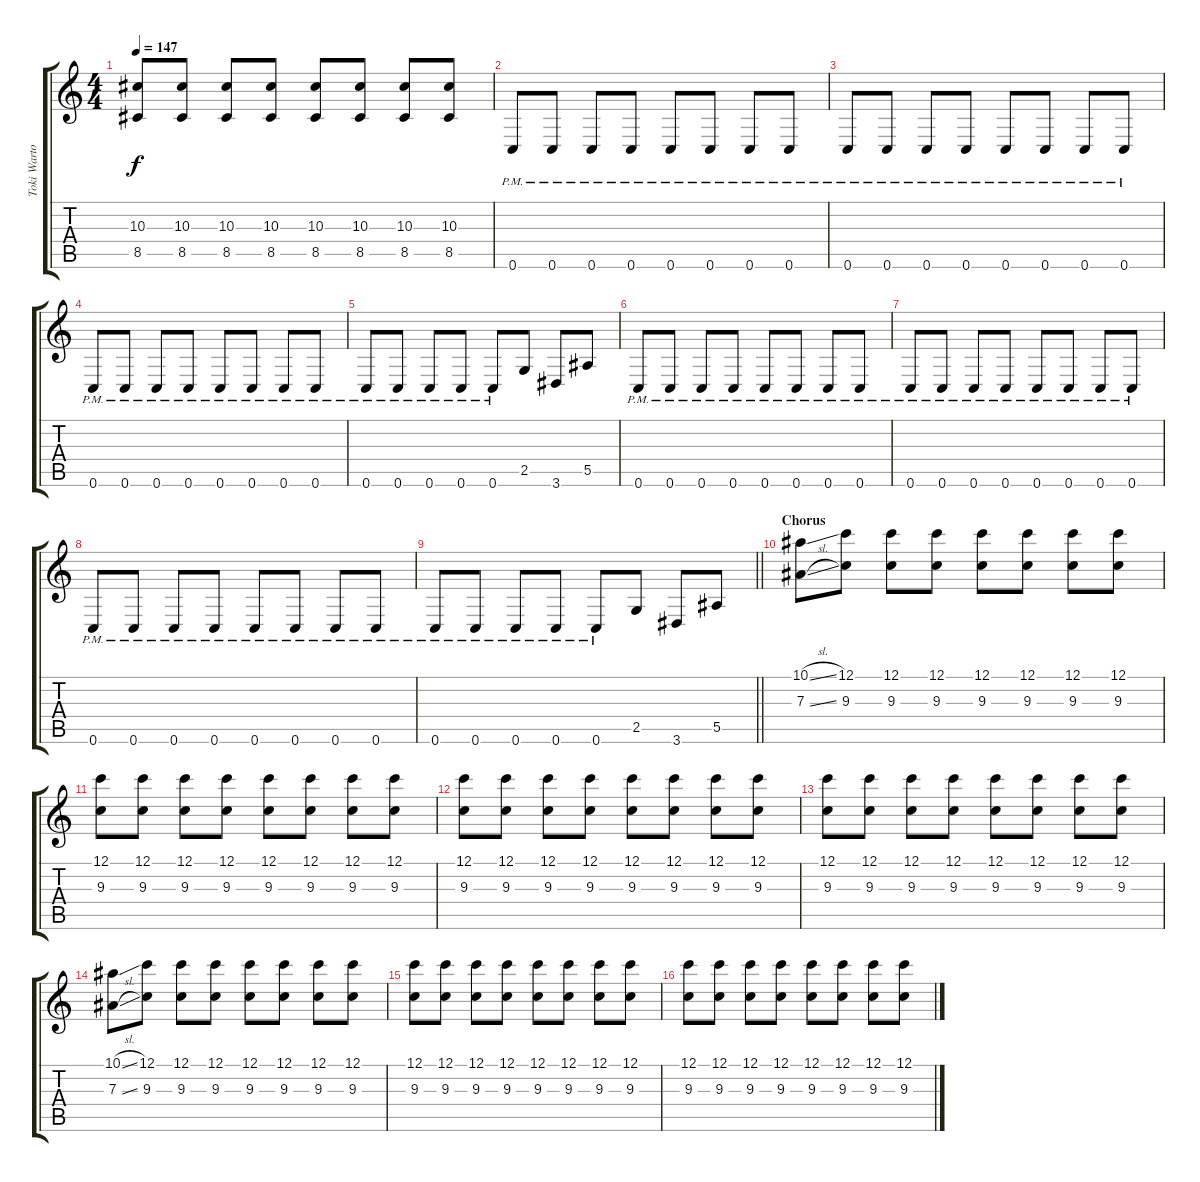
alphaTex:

\track ("Toki Wartooth (Lead Guitar 2)" "Toki Warto") {instrument distortionguitar}
\staff {score tabs}
\tuning (C4 G3 Eb3 Bb2 F2 C2) {hide}
\ts (4 4)
\tempo 147
\clef g2
\ks c
(10.3 8.5).8{dy f} (10.3 8.5).8 (10.3 8.5).8 (10.3 8.5).8 (10.3 8.5).8 (10.3 8.5).8 (10.3 8.5).8 (10.3 8.5).8 |
0.6{pm}.8 0.6{pm}.8 0.6{pm}.8 0.6{pm}.8 0.6{pm}.8 0.6{pm}.8 0.6{pm}.8 0.6{pm}.8 |
0.6{pm}.8 0.6{pm}.8 0.6{pm}.8 0.6{pm}.8 0.6{pm}.8 0.6{pm}.8 0.6{pm}.8 0.6{pm}.8 |
0.6{pm}.8 0.6{pm}.8 0.6{pm}.8 0.6{pm}.8 0.6{pm}.8 0.6{pm}.8 0.6{pm}.8 0.6{pm}.8 |
0.6{pm}.8 0.6{pm}.8 0.6{pm}.8 0.6{pm}.8 0.6{pm}.8 2.5.8 3.6.8 5.5.8 |
0.6{pm}.8 0.6{pm}.8 0.6{pm}.8 0.6{pm}.8 0.6{pm}.8 0.6{pm}.8 0.6{pm}.8 0.6{pm}.8 |
0.6{pm}.8 0.6{pm}.8 0.6{pm}.8 0.6{pm}.8 0.6{pm}.8 0.6{pm}.8 0.6{pm}.8 0.6{pm}.8 |
0.6{pm}.8 0.6{pm}.8 0.6{pm}.8 0.6{pm}.8 0.6{pm}.8 0.6{pm}.8 0.6{pm}.8 0.6{pm}.8 |
\barLineRight lightlight
0.6{pm}.8 0.6{pm}.8 0.6{pm}.8 0.6{pm}.8 0.6{pm}.8 2.5.8 3.6.8 5.5.8 |
\section ("" "Chorus")
(10.1{sl} 7.3{sl}).8 (12.1 9.3).8 (12.1 9.3).8 (12.1 9.3).8 (12.1 9.3).8 (12.1 9.3).8 (12.1 9.3).8 (12.1 9.3).8 |
(12.1 9.3).8 (12.1 9.3).8 (12.1 9.3).8 (12.1 9.3).8 (12.1 9.3).8 (12.1 9.3).8 (12.1 9.3).8 (12.1 9.3).8 |
(12.1 9.3).8 (12.1 9.3).8 (12.1 9.3).8 (12.1 9.3).8 (12.1 9.3).8 (12.1 9.3).8 (12.1 9.3).8 (12.1 9.3).8 |
(12.1 9.3).8 (12.1 9.3).8 (12.1 9.3).8 (12.1 9.3).8 (12.1 9.3).8 (12.1 9.3).8 (12.1 9.3).8 (12.1 9.3).8 |
(10.1{sl} 7.3{sl}).8 (12.1 9.3).8 (12.1 9.3).8 (12.1 9.3).8 (12.1 9.3).8 (12.1 9.3).8 (12.1 9.3).8 (12.1 9.3).8 |
(12.1 9.3).8 (12.1 9.3).8 (12.1 9.3).8 (12.1 9.3).8 (12.1 9.3).8 (12.1 9.3).8 (12.1 9.3).8 (12.1 9.3).8 |
(12.1 9.3).8 (12.1 9.3).8 (12.1 9.3).8 (12.1 9.3).8 (12.1 9.3).8 (12.1 9.3).8 (12.1 9.3).8 (12.1 9.3).8
